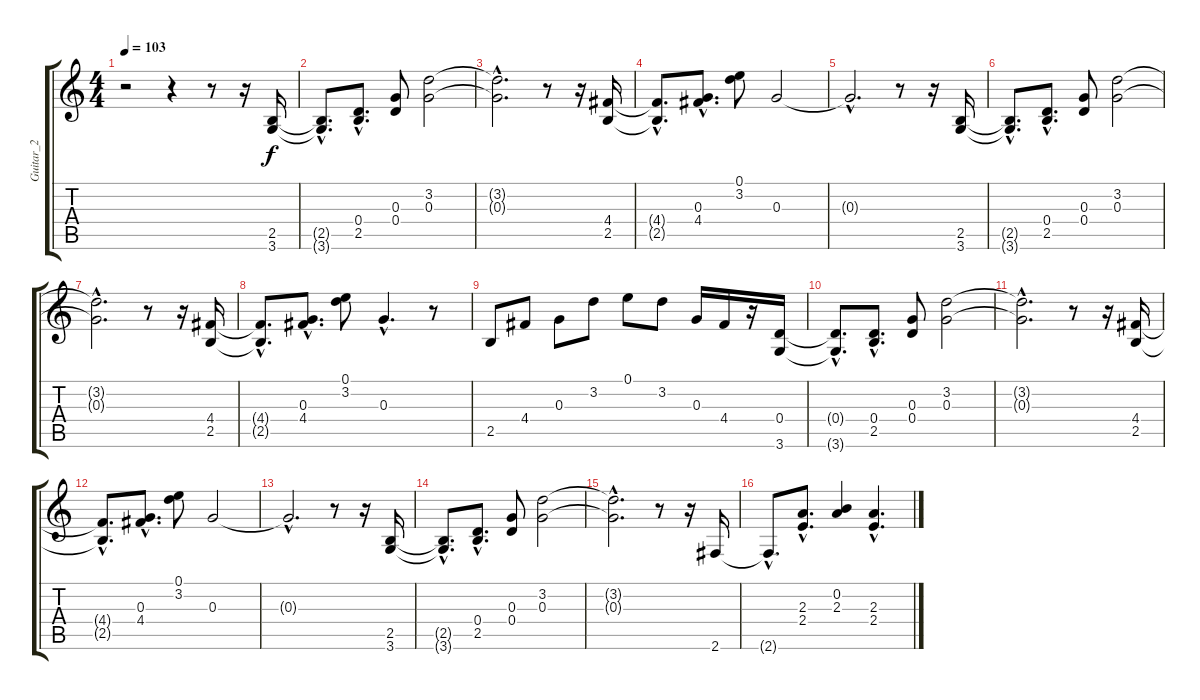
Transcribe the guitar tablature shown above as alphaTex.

\track ("Guitar_2" "Guitar_2") {instrument distortionguitar}
\staff {score tabs}
\tuning (E4 B3 G3 D3 A2 E2) {hide}
\ts (4 4)
\tempo 103
\clef g2
\ks c
r.2{dy f} r.4 r.8 r.16 (2.5 3.6).16 |
(2.5{hac t} 3.6{hac t}).8{d} (0.4{hac} 2.5{hac}).8{d} (0.3 0.4).8 (3.2 0.3).2 |
(3.2{hac t} 0.3{hac t}).2{d} r.8 r.16 (4.4 2.5).16 |
(4.4{hac t} 2.5{hac t}).8{d} (0.3{hac} 4.4{hac}).8{d} (0.1 3.2).8 0.3.2 |
0.3{hac t}.2{d} r.8 r.16 (2.5 3.6).16 |
(2.5{hac t} 3.6{hac t}).8{d} (0.4{hac} 2.5{hac}).8{d} (0.3 0.4).8 (3.2 0.3).2 |
(3.2{hac t} 0.3{hac t}).2{d} r.8 r.16 (4.4 2.5).16 |
(4.4{hac t} 2.5{hac t}).8{d} (0.3{hac} 4.4{hac}).8{d} (0.1 3.2).8 0.3{hac}.4{d} r.8 |
2.5.8 4.4.8 0.3.8 3.2.8 0.1.8 3.2.8 0.3.16 4.4.16 r.16 (0.4 3.6).16 |
(0.4{hac t} 3.6{hac t}).8{d} (0.4{hac} 2.5{hac}).8{d} (0.3 0.4).8 (3.2 0.3).2 |
(3.2{hac t} 0.3{hac t}).2{d} r.8 r.16 (4.4 2.5).16 |
(4.4{hac t} 2.5{hac t}).8{d} (0.3{hac} 4.4{hac}).8{d} (0.1 3.2).8 0.3.2 |
0.3{hac t}.2{d} r.8 r.16 (2.5 3.6).16 |
(2.5{hac t} 3.6{hac t}).8{d} (0.4{hac} 2.5{hac}).8{d} (0.3 0.4).8 (3.2 0.3).2 |
(3.2{hac t} 0.3{hac t}).2{d} r.8 r.16 2.6.16 |
2.6{hac t}.8{d} (2.3{hac} 2.4{hac}).8{d} (0.2 2.3).4 (2.3{hac} 2.4{hac}).4{d}
